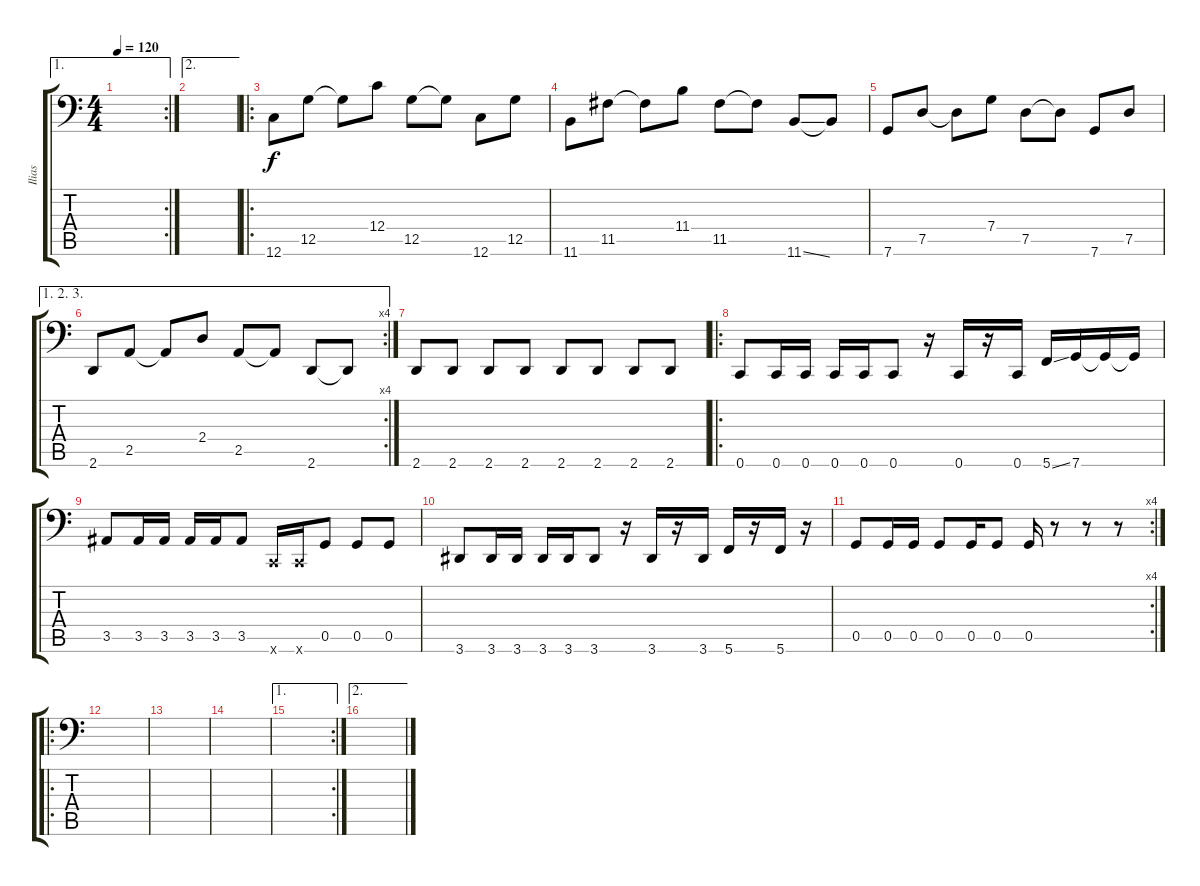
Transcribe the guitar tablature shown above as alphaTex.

\track ("Ilias" "Ilias") {instrument electricbassfinger}
\staff {score tabs}
\tuning (D3 A2 F2 C2 G1 C1) {hide}
\ae 1
\rc 2
\ts (4 4)
\tempo 120
\clef f4
\ks c
|
\ae 2
|
\ro
12.6.8 12.5.8 12.5{t}.8 12.4.8 12.5.8 12.5{t}.8 12.6.8 12.5.8 |
11.6.8 11.5.8 11.5{t}.8 11.4.8 11.5.8 11.5{t}.8 11.6{ss}.8 11.6{t}.8 |
7.6.8 7.5.8 7.5{t}.8 7.4.8 7.5.8 7.5{t}.8 7.6.8 7.5.8 |
\ae (1 2 3)
\rc 4
2.6.8 2.5.8 2.5{t}.8 2.4.8 2.5.8 2.5{t}.8 2.6.8 2.6{t}.8 |
2.6.8 2.6.8 2.6.8 2.6.8 2.6.8 2.6.8 2.6.8 2.6.8 |
\ro
0.6.8 0.6.16 0.6.16 0.6.16 0.6.16 0.6.8 r.16 0.6.16 r.16 0.6.16 5.6{ss}.16 7.6.16 7.6{t}.16 7.6{t}.16 |
3.5.8 3.5.16 3.5.16 3.5.16 3.5.16 3.5.8 0.6{x}.16 0.6{x}.16 0.5.8 0.5.8 0.5.8 |
3.6.8 3.6.16 3.6.16 3.6.16 3.6.16 3.6.8 r.16 3.6.16 r.16 3.6.16 5.6.16 r.16 5.6.16 r.16 |
\rc 4
0.5.8 0.5.16 0.5.16 0.5.8 0.5.16 0.5.8 0.5.16 r.8 r.8 r.8 |
\ro
|
|
|
\ae 1
\rc 2
|
\ae 2
